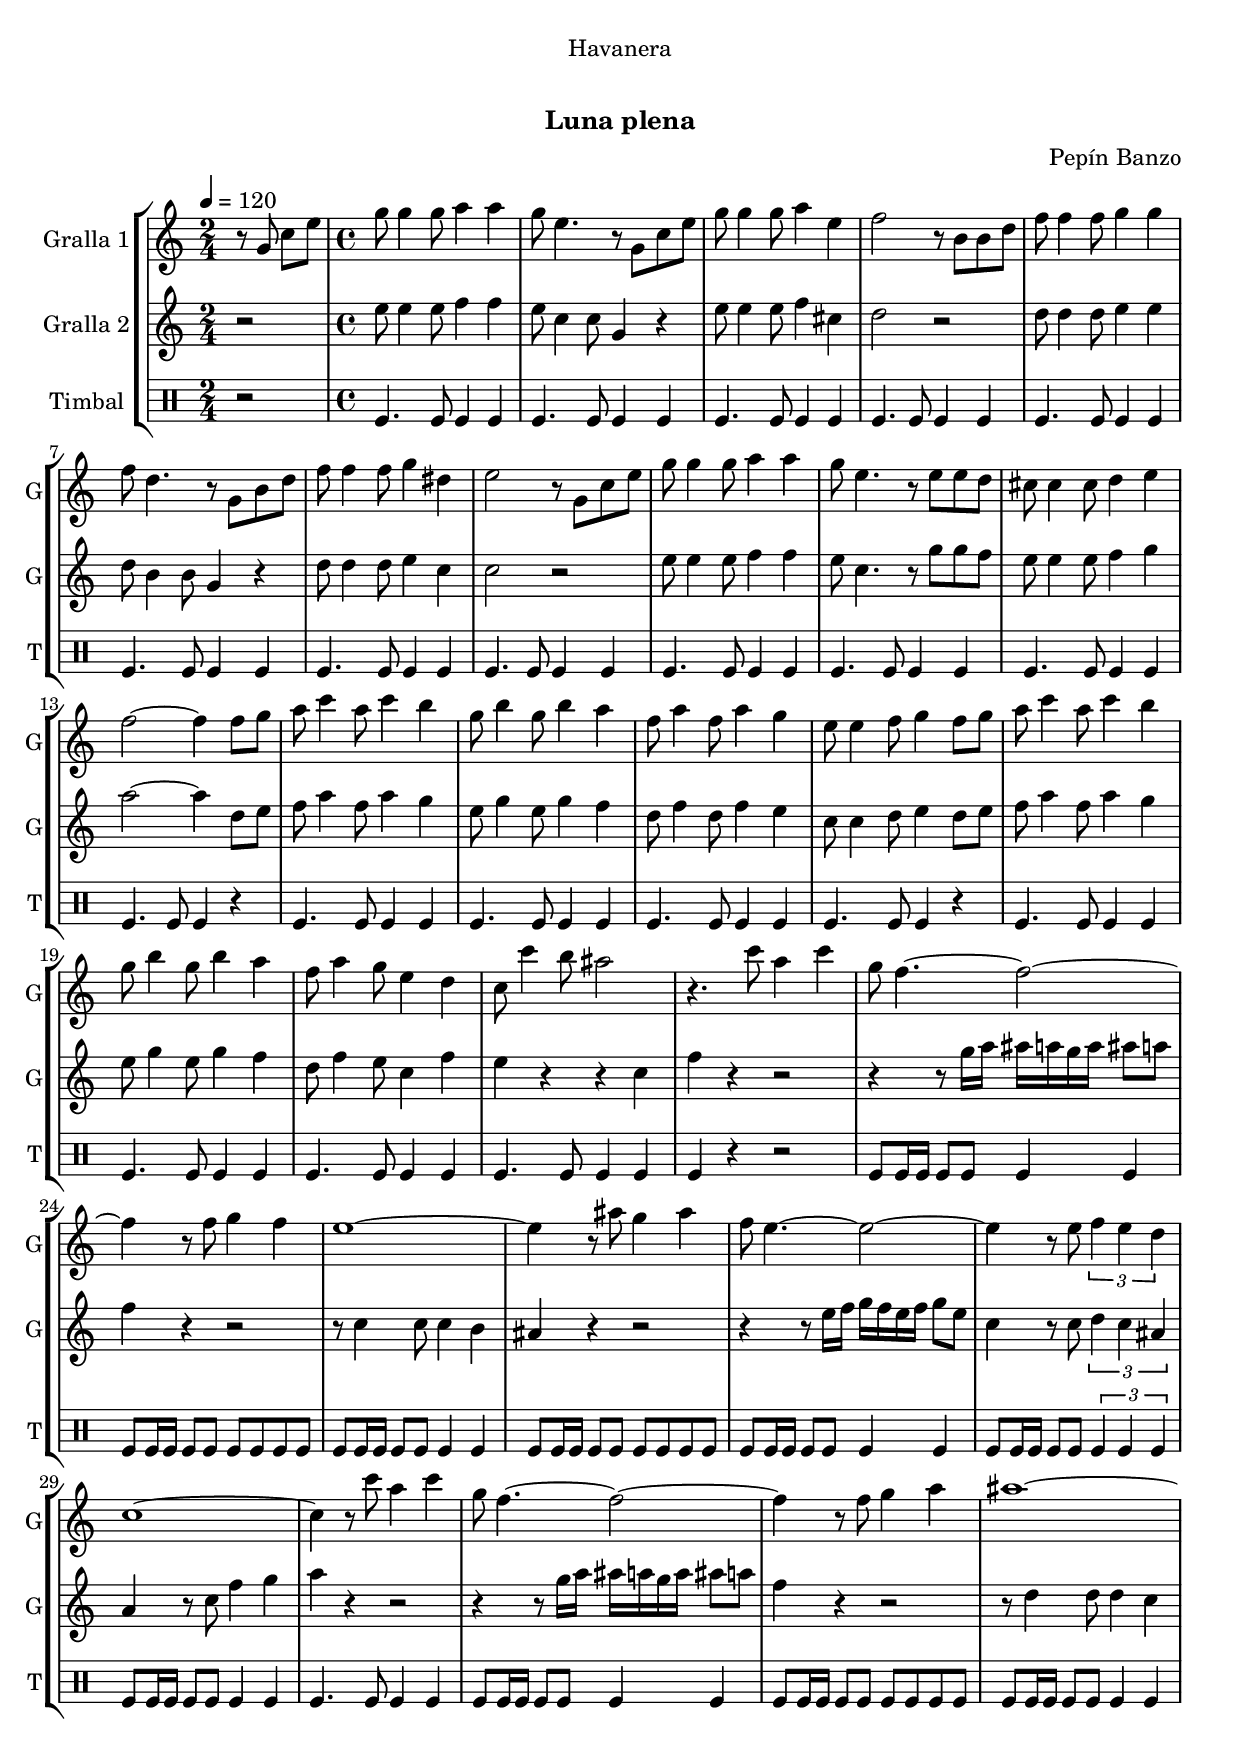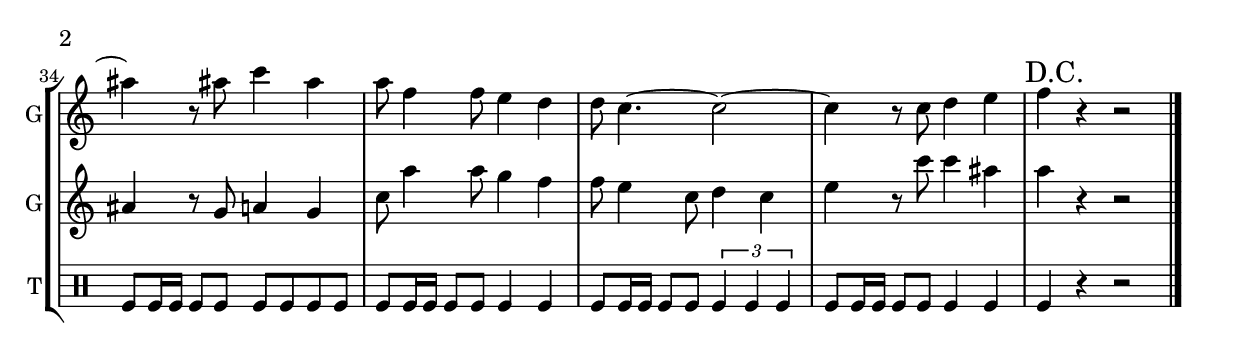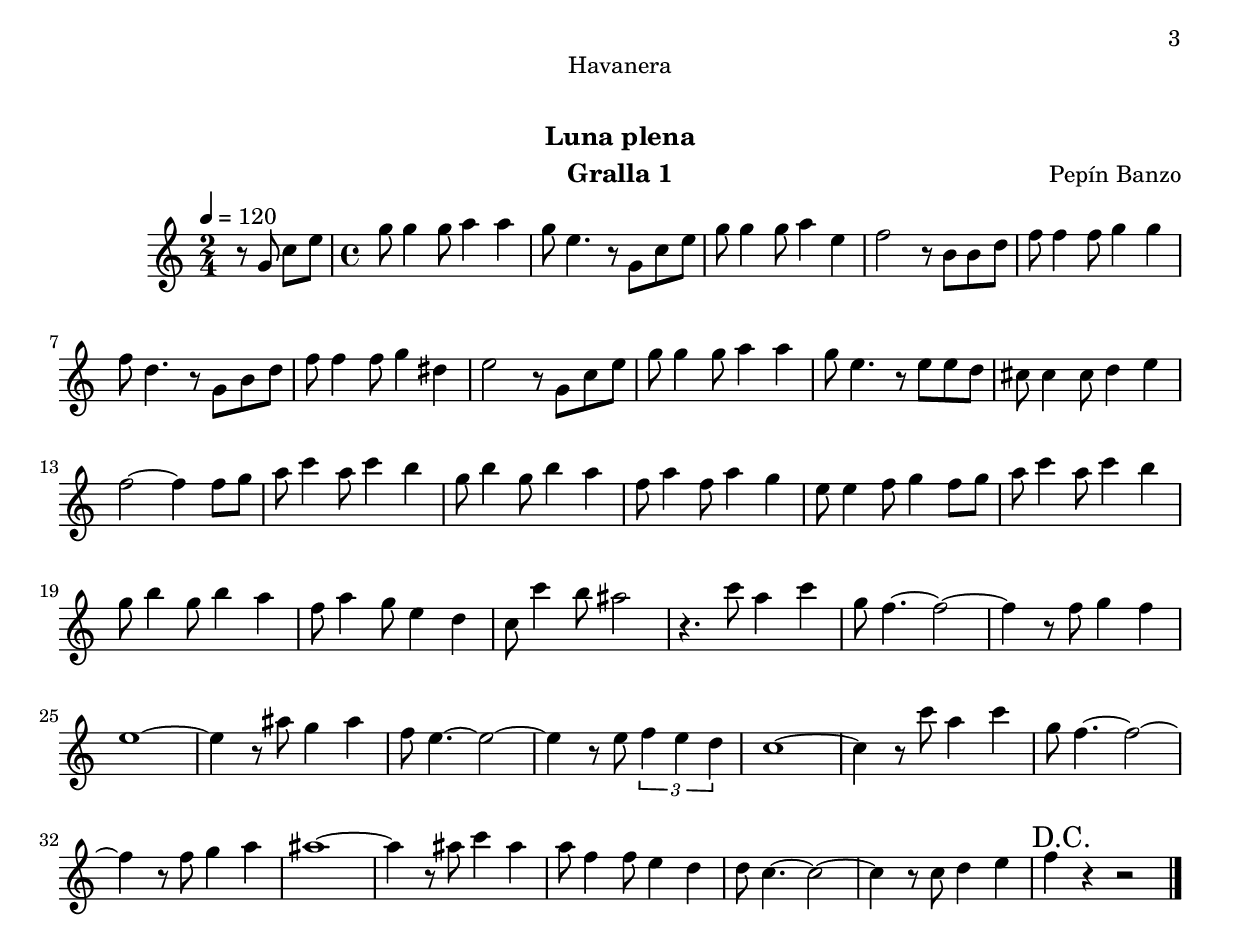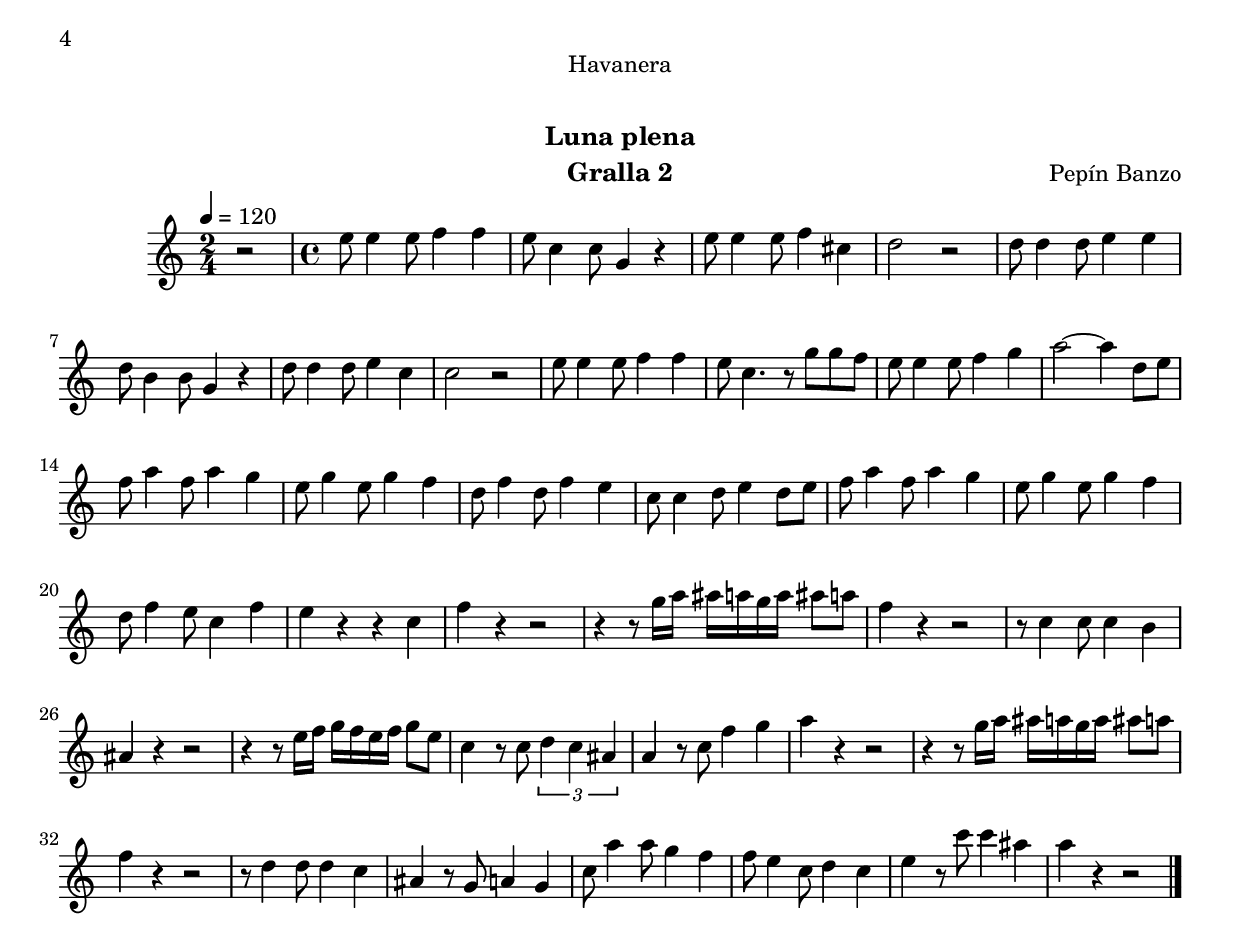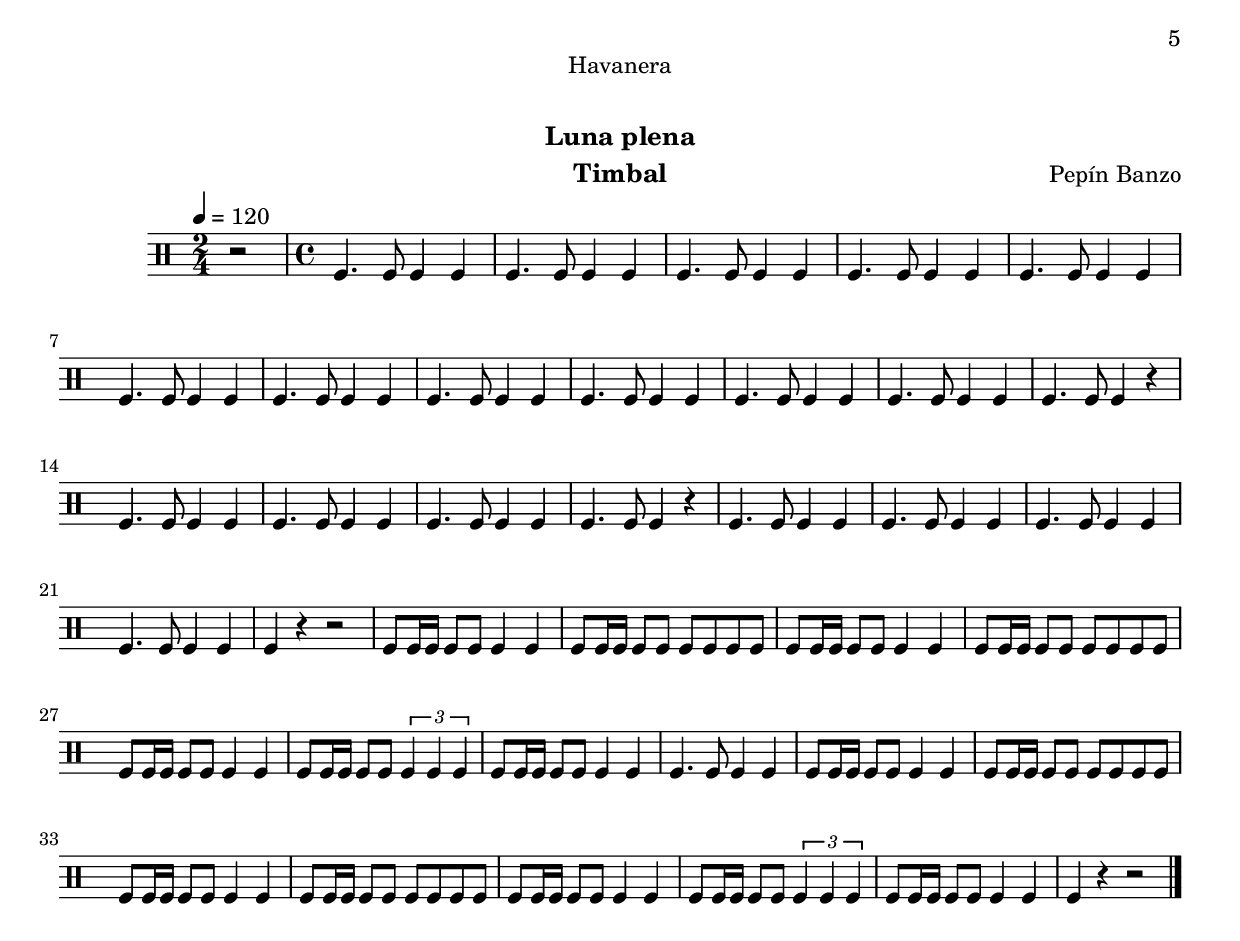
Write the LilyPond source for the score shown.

\version "2.16.0"

\header {
  dedication="Havanera"
  title="   "
  subtitle="Luna plena"
  subsubtitle=""
  poet=""
  meter=""
  piece=""
  composer="Pepín Banzo"
  arranger=""
  opus=""
  instrument=""
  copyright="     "
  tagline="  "
}

liniaroAa =
\relative g'
{
  \tempo 4=120
  \clef treble
  \key c \major
  \time 2/4
  r8 g c e  |
  \time 4/4   g8 g4 g8 a4 a  |
  g8 e4. r8 g, c e  |
  g8 g4 g8 a4 e  |
  %05
  f2 r8 b, b d  |
  f8 f4 f8 g4 g  |
  f8 d4. r8 g, b d  |
  f8 f4 f8 g4 dis  |
  e2 r8 g, c e  |
  %10
  g8 g4 g8 a4 a  |
  g8 e4. r8 e e d  |
  cis8 cis4 cis8 d4 e  |
  f2 ~ f4 f8 g  |
  a8 c4 a8 c4 b  |
  %15
  g8 b4 g8 b4 a  |
  f8 a4 f8 a4 g  |
  e8 e4 f8 g4 f8 g  |
  a8 c4 a8 c4 b  |
  g8 b4 g8 b4 a  |
  %20
  f8 a4 g8 e4 d  |
  c8 c'4 b8 ais2  |
  r4. c8 a4 c  |
  g8 f4. ~ f2 ~  |
  f4 r8 f g4 f  |
  %25
  e1 ~  |
  e4 r8 ais g4 ais  |
  f8 e4. ~ e2 ~  |
  e4 r8 e \times 2/3 { f4 e d }  |
  c1 ~  |
  %30
  c4 r8 c' a4 c  |
  g8 f4. ~ f2 ~  |
  f4 r8 f g4 a  |
  ais1 ~  |
  ais4 r8 ais c4 ais  |
  %35
  a8 f4 f8 e4 d  |
  d8 c4. ~ c2 ~  |
  c4 r8 c d4 e  |
  \mark "D.C." f4 r r2  \bar "|."
}

liniaroAb =
\relative e''
{
  \tempo 4=120
  \clef treble
  \key c \major
  \time 2/4
  r2  |
  \time 4/4   e8 e4 e8 f4 f  |
  e8 c4 c8 g4 r  |
  e'8 e4 e8 f4 cis  |
  %05
  d2 r  |
  d8 d4 d8 e4 e  |
  d8 b4 b8 g4 r  |
  d'8 d4 d8 e4 c  |
  c2 r  |
  %10
  e8 e4 e8 f4 f  |
  e8 c4. r8 g' g f  |
  e8 e4 e8 f4 g  |
  a2 ~ a4 d,8 e  |
  f8 a4 f8 a4 g  |
  %15
  e8 g4 e8 g4 f  |
  d8 f4 d8 f4 e  |
  c8 c4 d8 e4 d8 e  |
  f8 a4 f8 a4 g  |
  e8 g4 e8 g4 f  |
  %20
  d8 f4 e8 c4 f  |
  e4 r r c  |
  f4 r r2  |
  r4 r8 g16 a ais a g a ais8 a  |
  f4 r r2  |
  %25
  r8 c4 c8 c4 b  |
  ais4 r r2  |
  r4 r8 e'16 f g f e f g8 e  |
  c4 r8 c \times 2/3 { d4 c ais }  |
  a4 r8 c f4 g  |
  %30
  a4 r r2  |
  r4 r8 g16 a ais a g a ais8 a  |
  f4 r r2  |
  r8 d4 d8 d4 c  |
  ais4 r8 g a4 g  |
  %35
  c8 a'4 a8 g4 f  |
  f8 e4 c8 d4 c  |
  e4 r8 c' c4 ais  |
  a4 r r2  \bar "|."
}

liniaroAc =
\drummode
{
  \tempo 4=120
  \time 2/4
  r2  |
  \time 4/4   tomfl4. tomfl8 tomfl4 tomfl  |
  tomfl4. tomfl8 tomfl4 tomfl  |
  tomfl4. tomfl8 tomfl4 tomfl  |
  %05
  tomfl4. tomfl8 tomfl4 tomfl  |
  tomfl4. tomfl8 tomfl4 tomfl  |
  tomfl4. tomfl8 tomfl4 tomfl  |
  tomfl4. tomfl8 tomfl4 tomfl  |
  tomfl4. tomfl8 tomfl4 tomfl  |
  %10
  tomfl4. tomfl8 tomfl4 tomfl  |
  tomfl4. tomfl8 tomfl4 tomfl  |
  tomfl4. tomfl8 tomfl4 tomfl  |
  tomfl4. tomfl8 tomfl4 r  |
  tomfl4. tomfl8 tomfl4 tomfl  |
  %15
  tomfl4. tomfl8 tomfl4 tomfl  |
  tomfl4. tomfl8 tomfl4 tomfl  |
  tomfl4. tomfl8 tomfl4 r  |
  tomfl4. tomfl8 tomfl4 tomfl  |
  tomfl4. tomfl8 tomfl4 tomfl  |
  %20
  tomfl4. tomfl8 tomfl4 tomfl  |
  tomfl4. tomfl8 tomfl4 tomfl  |
  tomfl4 r r2  |
  tomfl8 tomfl16 tomfl tomfl8 tomfl tomfl4 tomfl  |
  tomfl8 tomfl16 tomfl tomfl8 tomfl tomfl tomfl tomfl tomfl  |
  %25
  tomfl8 tomfl16 tomfl tomfl8 tomfl tomfl4 tomfl  |
  tomfl8 tomfl16 tomfl tomfl8 tomfl tomfl tomfl tomfl tomfl  |
  tomfl8 tomfl16 tomfl tomfl8 tomfl tomfl4 tomfl  |
  tomfl8 tomfl16 tomfl tomfl8 tomfl \times 2/3 { tomfl4 tomfl tomfl }  |
  tomfl8 tomfl16 tomfl tomfl8 tomfl tomfl4 tomfl  |
  %30
  tomfl4. tomfl8 tomfl4 tomfl  |
  tomfl8 tomfl16 tomfl tomfl8 tomfl tomfl4 tomfl  |
  tomfl8 tomfl16 tomfl tomfl8 tomfl tomfl tomfl tomfl tomfl  |
  tomfl8 tomfl16 tomfl tomfl8 tomfl tomfl4 tomfl  |
  tomfl8 tomfl16 tomfl tomfl8 tomfl tomfl tomfl tomfl tomfl  |
  %35
  tomfl8 tomfl16 tomfl tomfl8 tomfl tomfl4 tomfl  |
  tomfl8 tomfl16 tomfl tomfl8 tomfl \times 2/3 { tomfl4 tomfl tomfl }  |
  tomfl8 tomfl16 tomfl tomfl8 tomfl tomfl4 tomfl  |
  tomfl4 r r2  \bar "|."
}

\bookpart {
  \score {
    \new StaffGroup {
      \override Score.RehearsalMark #'self-alignment-X = #LEFT
      <<
        \new Staff \with {instrumentName = #"Gralla 1" shortInstrumentName = #"G"} \liniaroAa
        \new Staff \with {instrumentName = #"Gralla 2" shortInstrumentName = #"G"} \liniaroAb
        \new DrumStaff \with {instrumentName = #"Timbal" shortInstrumentName = #"T"} \liniaroAc
      >>
    }
    \layout {}
  }\score { \unfoldRepeats
    \new StaffGroup {
      \override Score.RehearsalMark #'self-alignment-X = #LEFT
      <<
        \new Staff \with {instrumentName = #"Gralla 1" shortInstrumentName = #"G"} \liniaroAa
        \new Staff \with {instrumentName = #"Gralla 2" shortInstrumentName = #"G"} \liniaroAb
        \new DrumStaff \with {instrumentName = #"Timbal" shortInstrumentName = #"T"} \liniaroAc
      >>
    }
    \midi {}
  }
}

\bookpart {
  \header {instrument="Gralla 1"}
  \score {
    \new StaffGroup {
      \override Score.RehearsalMark #'self-alignment-X = #LEFT
      <<
        \new Staff \liniaroAa
      >>
    }
    \layout {}
  }\score { \unfoldRepeats
    \new StaffGroup {
      \override Score.RehearsalMark #'self-alignment-X = #LEFT
      <<
        \new Staff \liniaroAa
      >>
    }
    \midi {}
  }
}

\bookpart {
  \header {instrument="Gralla 2"}
  \score {
    \new StaffGroup {
      \override Score.RehearsalMark #'self-alignment-X = #LEFT
      <<
        \new Staff \liniaroAb
      >>
    }
    \layout {}
  }\score { \unfoldRepeats
    \new StaffGroup {
      \override Score.RehearsalMark #'self-alignment-X = #LEFT
      <<
        \new Staff \liniaroAb
      >>
    }
    \midi {}
  }
}

\bookpart {
  \header {instrument="Timbal"}
  \score {
    \new StaffGroup {
      \override Score.RehearsalMark #'self-alignment-X = #LEFT
      <<
        \new DrumStaff \liniaroAc
      >>
    }
    \layout {}
  }\score { \unfoldRepeats
    \new StaffGroup {
      \override Score.RehearsalMark #'self-alignment-X = #LEFT
      <<
        \new DrumStaff \liniaroAc
      >>
    }
    \midi {}
  }
}

